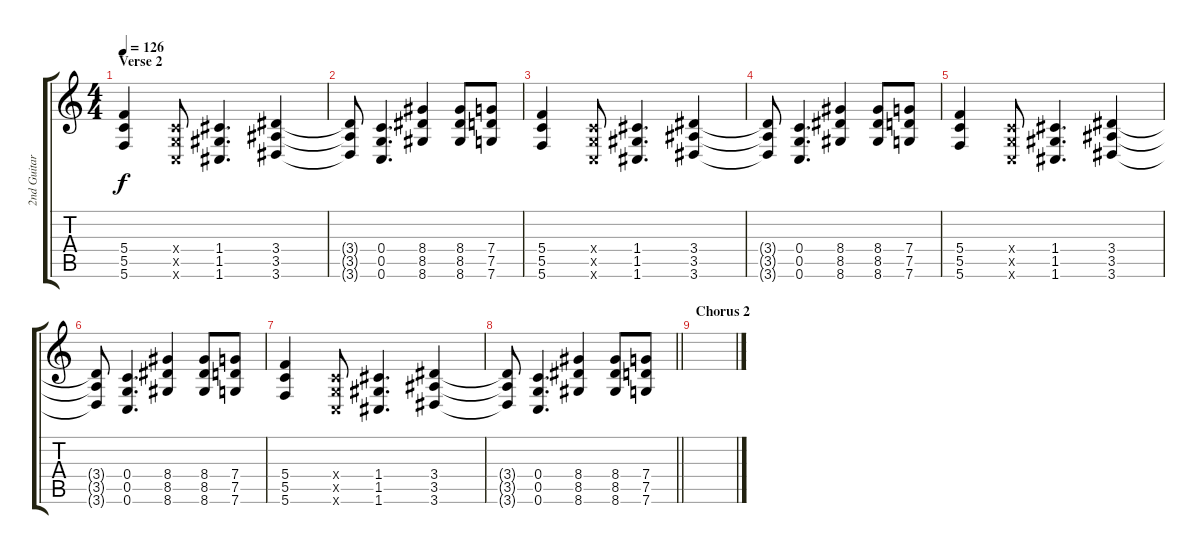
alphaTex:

\track ("2nd Guitar double" "2nd Guitar") {instrument electricguitarclean}
\staff {score tabs}
\tuning (D4 A3 F3 C3 G2 C2) {hide}
\ts (4 4)
\section ("" "Verse 2")
\tempo 126
\clef g2
\ks c
(5.4 5.5 5.6).4{dy f} (0.4{x} 0.5{x} 0.6{x}).8 (1.4 1.5 1.6).4{d} (3.4 3.5 3.6).4 |
(3.4{t} 3.5{t} 3.6{t}).8 (0.4 0.5 0.6).4{d} (8.4 8.5 8.6).4 (8.4 8.5 8.6).8 (7.4 7.5 7.6).8 |
(5.4 5.5 5.6).4 (0.4{x} 0.5{x} 0.6{x}).8 (1.4 1.5 1.6).4{d} (3.4 3.5 3.6).4 |
(3.4{t} 3.5{t} 3.6{t}).8 (0.4 0.5 0.6).4{d} (8.4 8.5 8.6).4 (8.4 8.5 8.6).8 (7.4 7.5 7.6).8 |
(5.4 5.5 5.6).4 (0.4{x} 0.5{x} 0.6{x}).8 (1.4 1.5 1.6).4{d} (3.4 3.5 3.6).4 |
(3.4{t} 3.5{t} 3.6{t}).8 (0.4 0.5 0.6).4{d} (8.4 8.5 8.6).4 (8.4 8.5 8.6).8 (7.4 7.5 7.6).8 |
(5.4 5.5 5.6).4 (0.4{x} 0.5{x} 0.6{x}).8 (1.4 1.5 1.6).4{d} (3.4 3.5 3.6).4 |
\barLineRight lightlight
(3.4{t} 3.5{t} 3.6{t}).8 (0.4 0.5 0.6).4{d} (8.4 8.5 8.6).4 (8.4 8.5 8.6).8 (7.4 7.5 7.6).8 |
\section ("" "Chorus 2")
